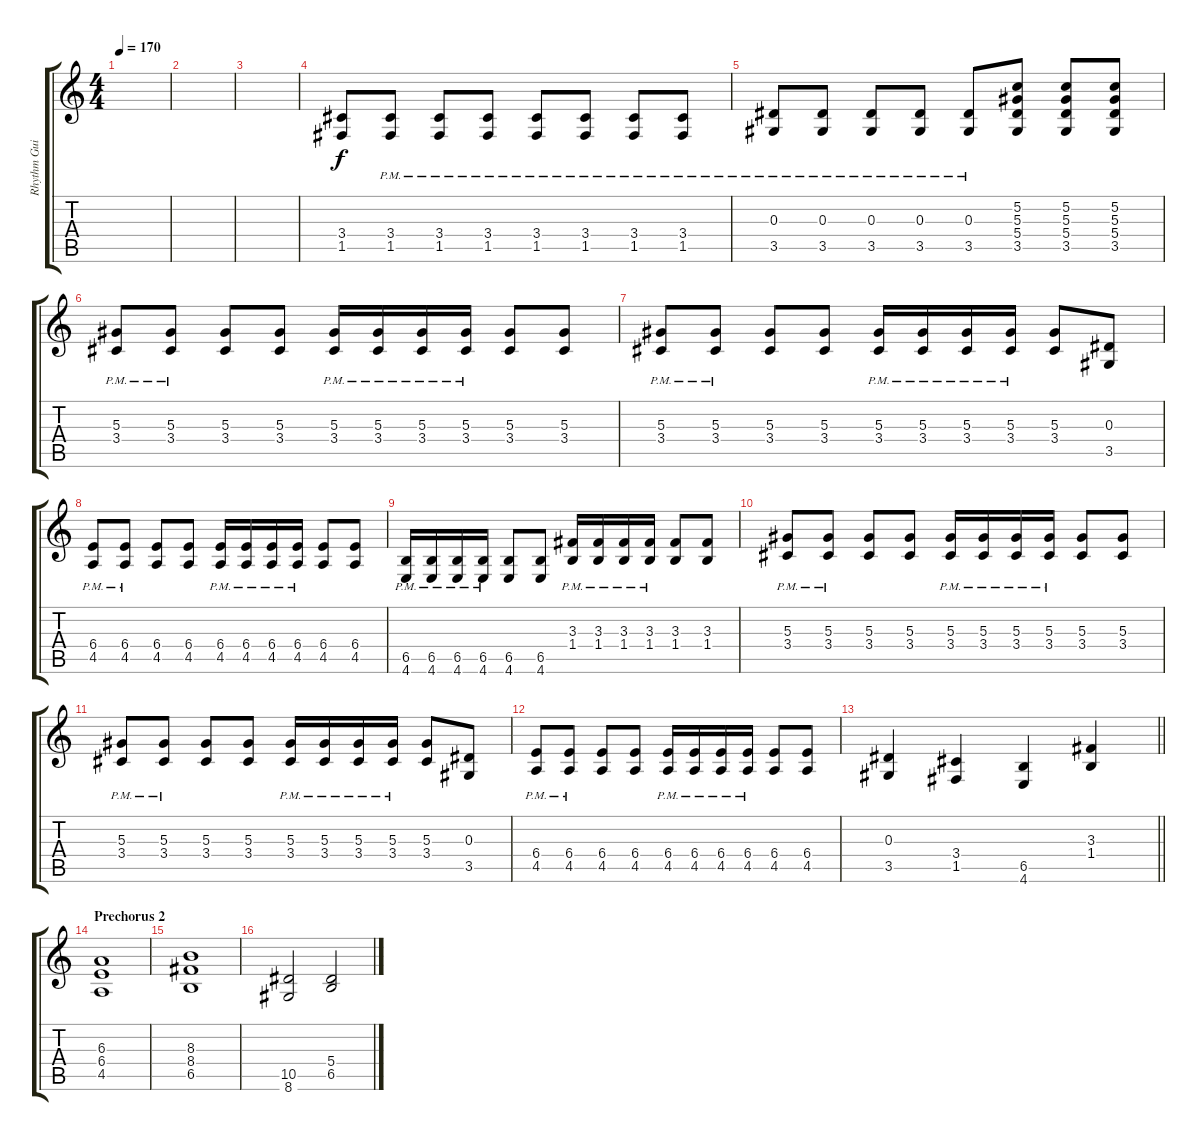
\track ("Rhythm Guitar" "Rhythm Gui") {instrument distortionguitar}
\staff {score tabs}
\tuning (C4 G3 Eb3 Bb2 F2 C2) {hide}
\ts (4 4)
\tempo 170
\clef g2
\ks c
|
|
|
(3.4 1.5).8 (3.4{pm} 1.5{pm}).8 (3.4{pm} 1.5{pm}).8 (3.4{pm} 1.5{pm}).8 (3.4{pm} 1.5{pm}).8 (3.4{pm} 1.5{pm}).8 (3.4{pm} 1.5{pm}).8 (3.4{pm} 1.5{pm}).8 |
(0.3{pm} 3.5{pm}).8 (0.3{pm} 3.5{pm}).8 (0.3{pm} 3.5{pm}).8 (0.3{pm} 3.5{pm}).8 (0.3{pm} 3.5{pm}).8 (5.2 5.3 5.4 3.5).8 (5.2 5.3 5.4 3.5).8 (5.2 5.3 5.4 3.5).8 |
(5.3{pm} 3.4{pm}).8 (5.3{pm} 3.4{pm}).8 (5.3 3.4).8 (5.3 3.4).8 (5.3{pm} 3.4{pm}).16 (5.3{pm} 3.4{pm}).16 (5.3{pm} 3.4{pm}).16 (5.3{pm} 3.4{pm}).16 (5.3 3.4).8 (5.3 3.4).8 |
(5.3{pm} 3.4{pm}).8 (5.3{pm} 3.4{pm}).8 (5.3 3.4).8 (5.3 3.4).8 (5.3{pm} 3.4{pm}).16 (5.3{pm} 3.4{pm}).16 (5.3{pm} 3.4{pm}).16 (5.3{pm} 3.4{pm}).16 (5.3 3.4).8 (0.3 3.5).8 |
(6.4{pm} 4.5{pm}).8 (6.4{pm} 4.5{pm}).8 (6.4 4.5).8 (6.4 4.5).8 (6.4{pm} 4.5{pm}).16 (6.4{pm} 4.5{pm}).16 (6.4{pm} 4.5{pm}).16 (6.4{pm} 4.5{pm}).16 (6.4 4.5).8 (6.4 4.5).8 |
(6.5{pm} 4.6{pm}).16 (6.5{pm} 4.6{pm}).16 (6.5{pm} 4.6{pm}).16 (6.5{pm} 4.6{pm}).16 (6.5 4.6).8 (6.5 4.6).8 (3.3{pm} 1.4{pm}).16 (3.3{pm} 1.4{pm}).16 (3.3{pm} 1.4{pm}).16 (3.3{pm} 1.4{pm}).16 (3.3 1.4).8 (3.3 1.4).8 |
(5.3{pm} 3.4{pm}).8 (5.3{pm} 3.4{pm}).8 (5.3 3.4).8 (5.3 3.4).8 (5.3{pm} 3.4{pm}).16 (5.3{pm} 3.4{pm}).16 (5.3{pm} 3.4{pm}).16 (5.3{pm} 3.4{pm}).16 (5.3 3.4).8 (5.3 3.4).8 |
(5.3{pm} 3.4{pm}).8 (5.3{pm} 3.4{pm}).8 (5.3 3.4).8 (5.3 3.4).8 (5.3{pm} 3.4{pm}).16 (5.3{pm} 3.4{pm}).16 (5.3{pm} 3.4{pm}).16 (5.3{pm} 3.4{pm}).16 (5.3 3.4).8 (0.3 3.5).8 |
(6.4{pm} 4.5{pm}).8 (6.4{pm} 4.5{pm}).8 (6.4 4.5).8 (6.4 4.5).8 (6.4{pm} 4.5{pm}).16 (6.4{pm} 4.5{pm}).16 (6.4{pm} 4.5{pm}).16 (6.4{pm} 4.5{pm}).16 (6.4 4.5).8 (6.4 4.5).8 |
\barLineRight lightlight
(0.3 3.5).4 (3.4 1.5).4 (6.5 4.6).4 (3.3 1.4).4 |
\section ("" "Prechorus 2")
(6.3 6.4 4.5).1 |
(8.3 8.4 6.5).1 |
(10.5 8.6).2 (5.4 6.5).2
